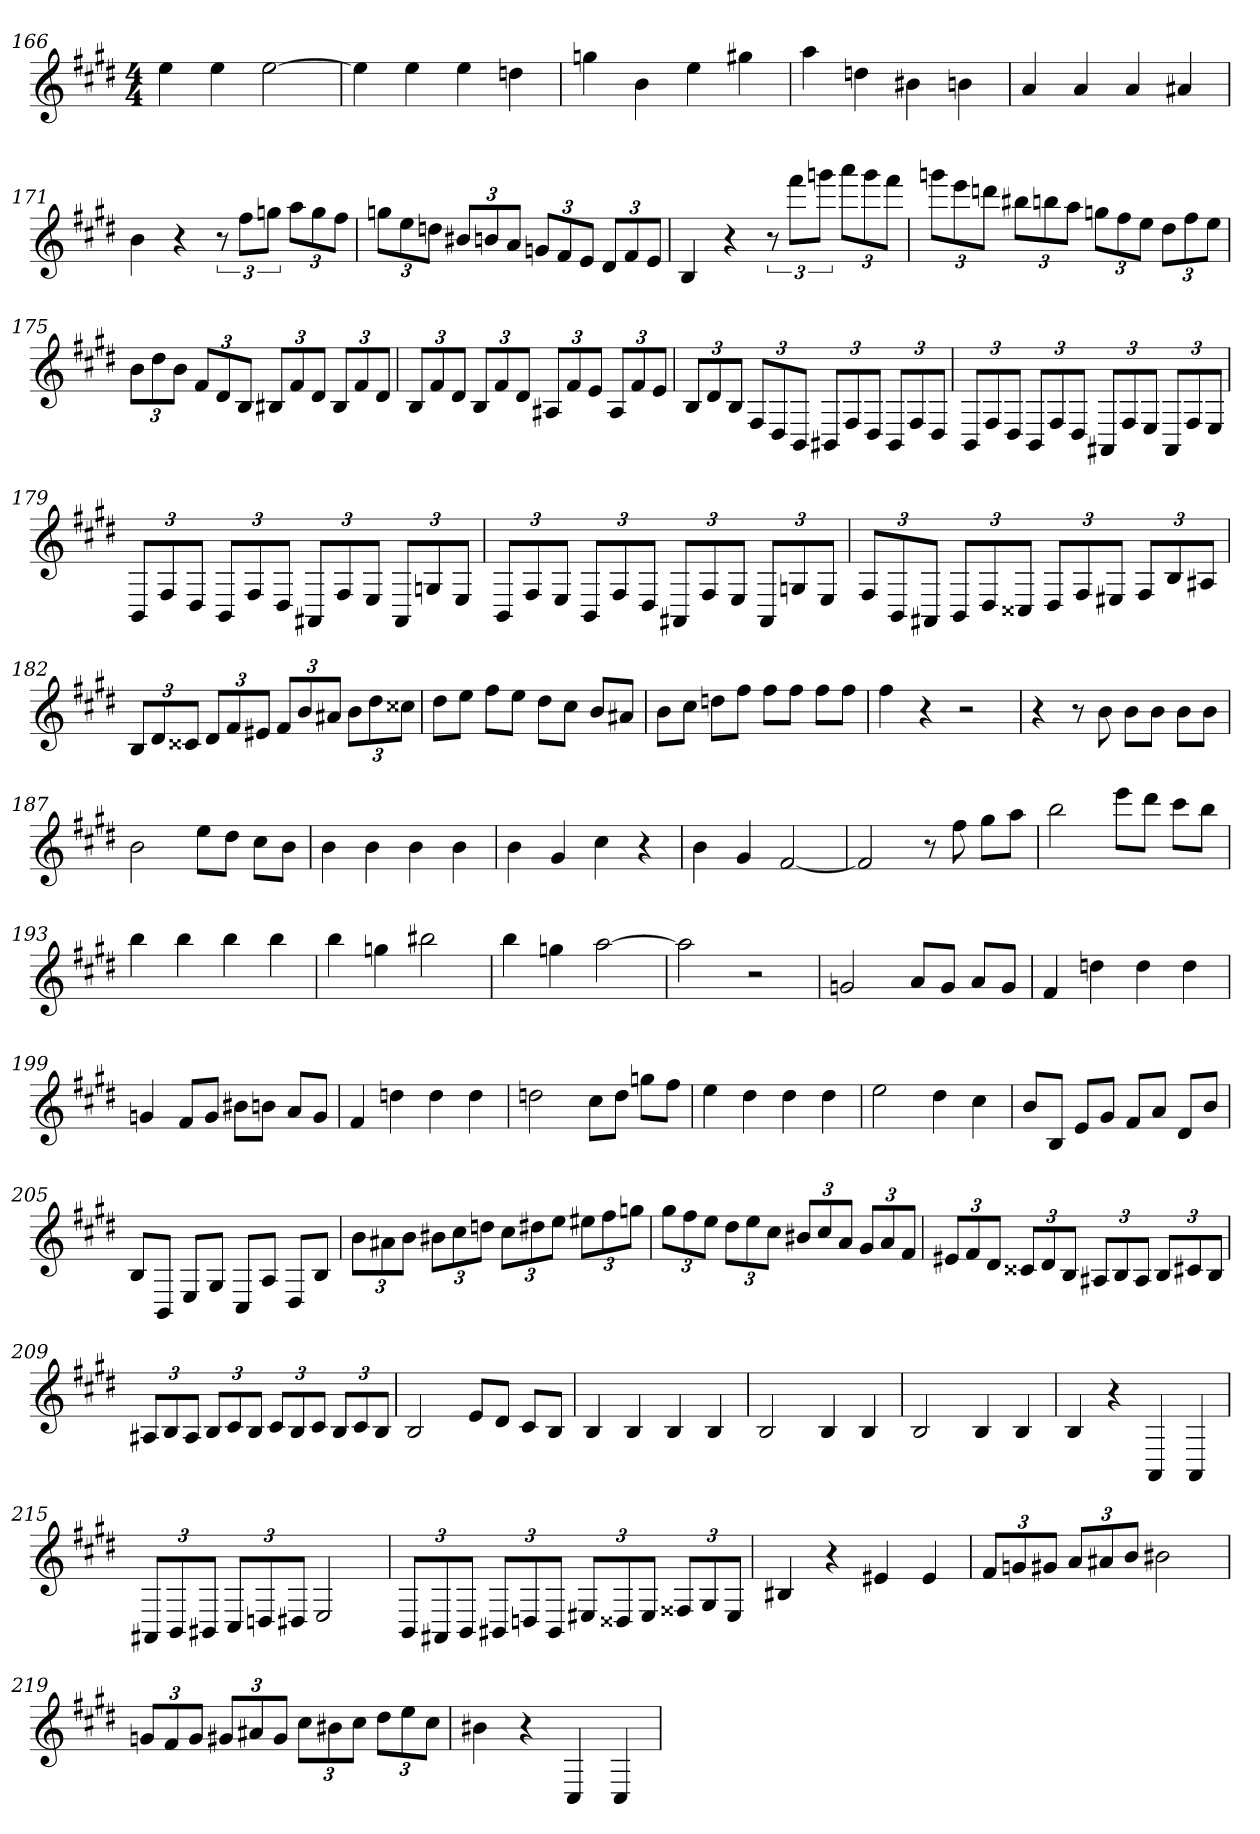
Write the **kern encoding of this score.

**kern
*part1
*staff1
*clefG2
*k[f#c#g#d#]
*E:
*M4/4
=166
4ee
4ee
[2ee
=167
4ee]
4ee
4ee
4ddn
=168
4ggn
4b
4ee
4gg#X
=169
4aa
4ddn
4b#X
4bn
=170
4a
4a
4a
4a#X
=171
4b
4r
12r
12ff#\L
12ggn\J
12aa\L
12gg\
12ff#\J
=172
12ggn\L
12ee\
12ddn\J
12b#X/L
12bn/
12a/J
12gn/L
12f#/
12e/J
12d#/L
12f#/
12e/J
=173
4B
4r
12r
12fff#\L
12gggn\J
12aaa\L
12ggg\
12fff#\J
=174
12gggn\L
12eee\
12dddn\J
12bb#X\L
12bbn\
12aa\J
12ggn\L
12ff#\
12ee\J
12dd#\L
12ff#\
12ee\J
=175
12b\L
12dd#\
12b\J
12f#/L
12d#/
12B/J
12B#X/L
12f#/
12d#/J
12B#/L
12f#/
12d#/J
=176
12B/L
12f#/
12d#/J
12B/L
12f#/
12d#/J
12A#X/L
12f#/
12e/J
12A#/L
12f#/
12e/J
=177
12B/L
12d#/
12B/J
12F#/L
12D#/
12BB/J
12BB#X/L
12F#/
12D#/J
12BB#/L
12F#/
12D#/J
=178
12BB/L
12F#/
12D#/J
12BB/L
12F#/
12D#/J
12AA#X/L
12F#/
12E/J
12AA#/L
12F#/
12E/J
=179
12BB/L
12F#/
12D#/J
12BB/L
12F#/
12D#/J
12AA#X/L
12F#/
12E/J
12AA#/L
12Gn/
12E/J
=180
12BB/L
12F#/
12E/J
12BB/L
12F#/
12D#/J
12AA#X/L
12F#/
12E/J
12AA#/L
12Gn/
12E/J
=181
12F#/L
12BB/
12AA#X/J
12BB/L
12D#/
12C##X/J
12D#/L
12F#/
12E#X/J
12F#/L
12B/
12A#X/J
=182
12B/L
12d#/
12c##X/J
12d#/L
12f#/
12e#X/J
12f#/L
12b/
12a#X/J
12b\L
12dd#\
12cc##X\J
=183
8dd#\L
8ee\J
8ff#\L
8ee\J
8dd#\L
8cc#\J
8b/L
8a#X/J
=184
8b\L
8cc#\J
8ddn\L
8ff#\J
8ff#\L
8ff#\J
8ff#\L
8ff#\J
=185
4ff#
4r
2r
=186
4r
8r
8b
8b\L
8b\J
8b\L
8b\J
=187
2b
8ee\L
8dd#\J
8cc#\L
8b\J
=188
4b
4b
4b
4b
=189
4b
4g#
4cc#
4r
=190
4b
4g#
[2f#
=191
2f#]
8r
8ff#
8gg#\L
8aa\J
=192
2bb
8eee\L
8ddd#\J
8ccc#\L
8bb\J
=193
4bb
4bb
4bb
4bb
=194
4bb
4ggn
2bb#X
=195
4bb
4ggn
[2aa
=196
2aa]
2r
=197
2gn
8a/L
8g/J
8a/L
8g/J
=198
4f#
4ddn
4dd
4dd
=199
4gn
8f#/L
8g/J
8b#X\L
8bn\J
8a/L
8g/J
=200
4f#
4ddn
4dd
4dd
=201
2ddn
8cc#\L
8dd\J
8ggn\L
8ff#\J
=202
4ee
4dd#
4dd#
4dd#
=203
2ee
4dd#
4cc#
=204
8b/L
8B/J
8e/L
8g#/J
8f#/L
8a/J
8d#/L
8b/J
=205
8B/L
8BB/J
8E/L
8G#/J
8C#/L
8A/J
8D#/L
8B/J
=206
12b\L
12a#X\
12b\J
12b#X\L
12cc#\
12ddn\J
12cc#\L
12dd#X\
12ee\J
12ee#X\L
12ff#\
12ggn\J
=207
12gg#\L
12ff#\
12ee\J
12dd#\L
12ee\
12cc#\J
12b#X/L
12cc#/
12a/J
12g#/L
12a/
12f#/J
=208
12e#X/L
12f#/
12d#/J
12c##X/L
12d#/
12B/J
12A#X/L
12B/
12A#/J
12B/L
12c#X/
12B/J
=209
12A#X/L
12B/
12A#/J
12B/L
12c#/
12B/J
12c#/L
12B/
12c#/J
12B/L
12c#/
12B/J
=210
2B
8e/L
8d#/J
8c#/L
8B/J
=211
4B
4B
4B
4B
=212
2B
4B
4B
=213
2B
4B
4B
=214
4B
4r
4AA
4AA
=215
12AA#X/L
12BB/
12BB#X/J
12C#/L
12Dn/
12D#X/J
2E
=216
12BB/L
12AA#X/
12BB/J
12BB#X/L
12Dn/
12BB#/J
12E#X/L
12D##X/
12E#/J
12F##X/L
12G#/
12E#/J
=217
4B#X
4r
4e#X
4e#
=218
12f#/L
12gn/
12g#X/J
12a/L
12a#X/
12b/J
2b#X
=219
12gn/L
12f#/
12g/J
12g#X/L
12a#X/
12g#/J
12cc#\L
12b#X\
12cc#\J
12dd#\L
12ee\
12cc#\J
=220
4b#X
4r
4C#
4C#
=
*-
